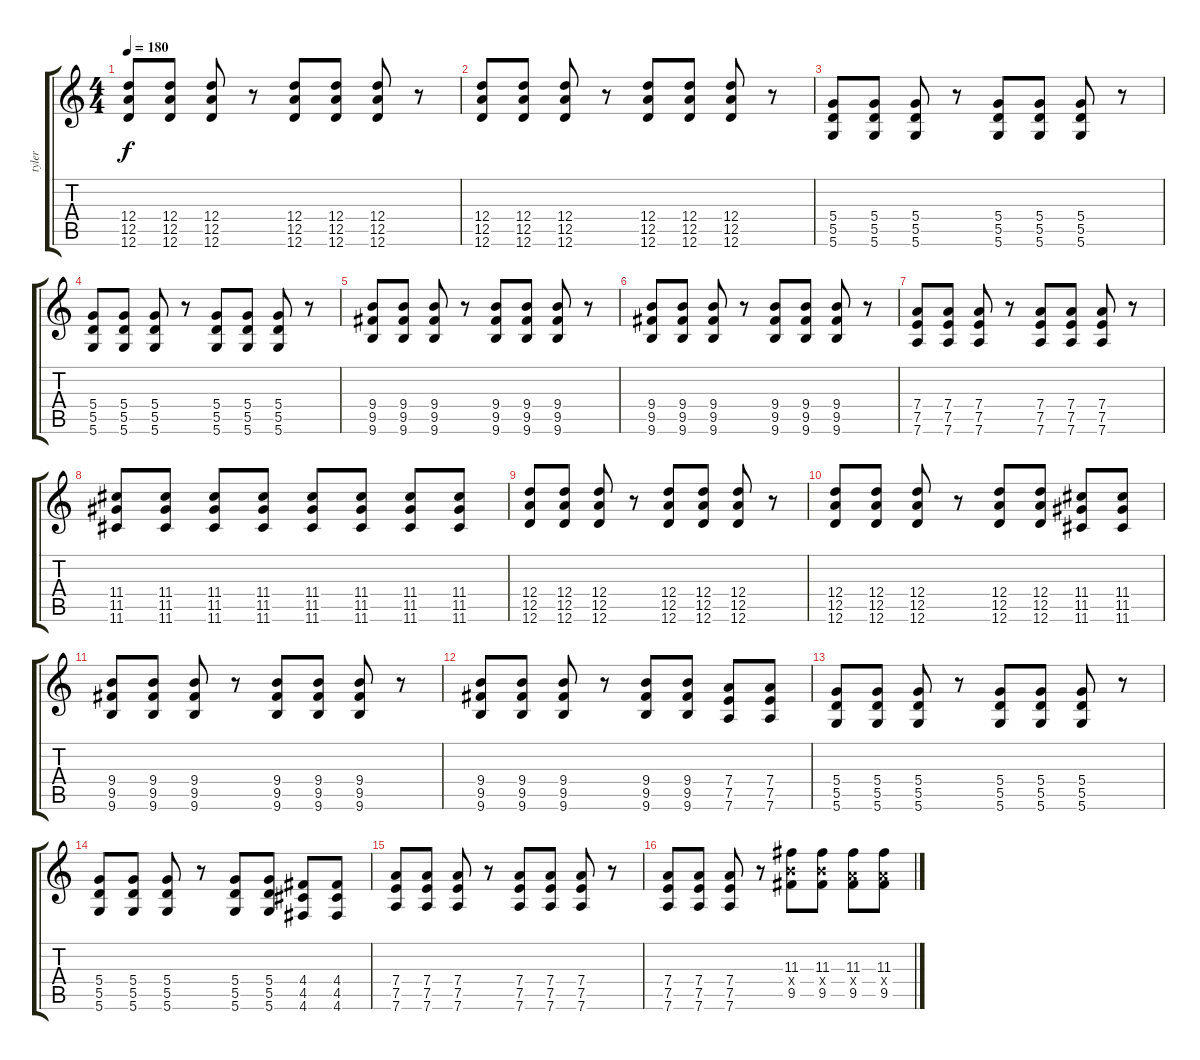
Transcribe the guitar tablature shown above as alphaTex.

\track ("tyler" "tyler") {instrument distortionguitar}
\staff {score tabs}
\tuning (E4 B3 G3 D3 A2 D2) {hide}
\ts (4 4)
\tempo 180
\clef g2
\ks c
(12.4 12.5 12.6).8{dy f} (12.4 12.5 12.6).8 (12.4 12.5 12.6).8 r.8 (12.4 12.5 12.6).8 (12.4 12.5 12.6).8 (12.4 12.5 12.6).8 r.8 |
(12.4 12.5 12.6).8 (12.4 12.5 12.6).8 (12.4 12.5 12.6).8 r.8 (12.4 12.5 12.6).8 (12.4 12.5 12.6).8 (12.4 12.5 12.6).8 r.8 |
(5.4 5.5 5.6).8 (5.4 5.5 5.6).8 (5.4 5.5 5.6).8 r.8 (5.4 5.5 5.6).8 (5.4 5.5 5.6).8 (5.4 5.5 5.6).8 r.8 |
(5.4 5.5 5.6).8 (5.4 5.5 5.6).8 (5.4 5.5 5.6).8 r.8 (5.4 5.5 5.6).8 (5.4 5.5 5.6).8 (5.4 5.5 5.6).8 r.8 |
(9.4 9.5 9.6).8 (9.4 9.5 9.6).8 (9.4 9.5 9.6).8 r.8 (9.4 9.5 9.6).8 (9.4 9.5 9.6).8 (9.4 9.5 9.6).8 r.8 |
(9.4 9.5 9.6).8 (9.4 9.5 9.6).8 (9.4 9.5 9.6).8 r.8 (9.4 9.5 9.6).8 (9.4 9.5 9.6).8 (9.4 9.5 9.6).8 r.8 |
(7.4 7.5 7.6).8 (7.4 7.5 7.6).8 (7.4 7.5 7.6).8 r.8 (7.4 7.5 7.6).8 (7.4 7.5 7.6).8 (7.4 7.5 7.6).8 r.8 |
(11.4 11.5 11.6).8 (11.4 11.5 11.6).8 (11.4 11.5 11.6).8 (11.4 11.5 11.6).8 (11.4 11.5 11.6).8 (11.4 11.5 11.6).8 (11.4 11.5 11.6).8 (11.4 11.5 11.6).8 |
(12.4 12.5 12.6).8 (12.4 12.5 12.6).8 (12.4 12.5 12.6).8 r.8 (12.4 12.5 12.6).8 (12.4 12.5 12.6).8 (12.4 12.5 12.6).8 r.8 |
(12.4 12.5 12.6).8 (12.4 12.5 12.6).8 (12.4 12.5 12.6).8 r.8 (12.4 12.5 12.6).8 (12.4 12.5 12.6).8 (11.4 11.5 11.6).8 (11.4 11.5 11.6).8 |
(9.4 9.5 9.6).8 (9.4 9.5 9.6).8 (9.4 9.5 9.6).8 r.8 (9.4 9.5 9.6).8 (9.4 9.5 9.6).8 (9.4 9.5 9.6).8 r.8 |
(9.4 9.5 9.6).8 (9.4 9.5 9.6).8 (9.4 9.5 9.6).8 r.8 (9.4 9.5 9.6).8 (9.4 9.5 9.6).8 (7.4 7.5 7.6).8 (7.4 7.5 7.6).8 |
(5.4 5.5 5.6).8 (5.4 5.5 5.6).8 (5.4 5.5 5.6).8 r.8 (5.4 5.5 5.6).8 (5.4 5.5 5.6).8 (5.4 5.5 5.6).8 r.8 |
(5.4 5.5 5.6).8 (5.4 5.5 5.6).8 (5.4 5.5 5.6).8 r.8 (5.4 5.5 5.6).8 (5.4 5.5 5.6).8 (4.4 4.5 4.6).8 (4.4 4.5 4.6).8 |
(7.4 7.5 7.6).8 (7.4 7.5 7.6).8 (7.4 7.5 7.6).8 r.8 (7.4 7.5 7.6).8 (7.4 7.5 7.6).8 (7.4 7.5 7.6).8 r.8 |
(7.4 7.5 7.6).8 (7.4 7.5 7.6).8 (7.4 7.5 7.6).8 r.8 (11.3 9.4{x} 9.5).8 (11.3 9.4{x} 9.5).8 (11.3 7.4{x} 9.5).8 (11.3 7.4{x} 9.5).8
